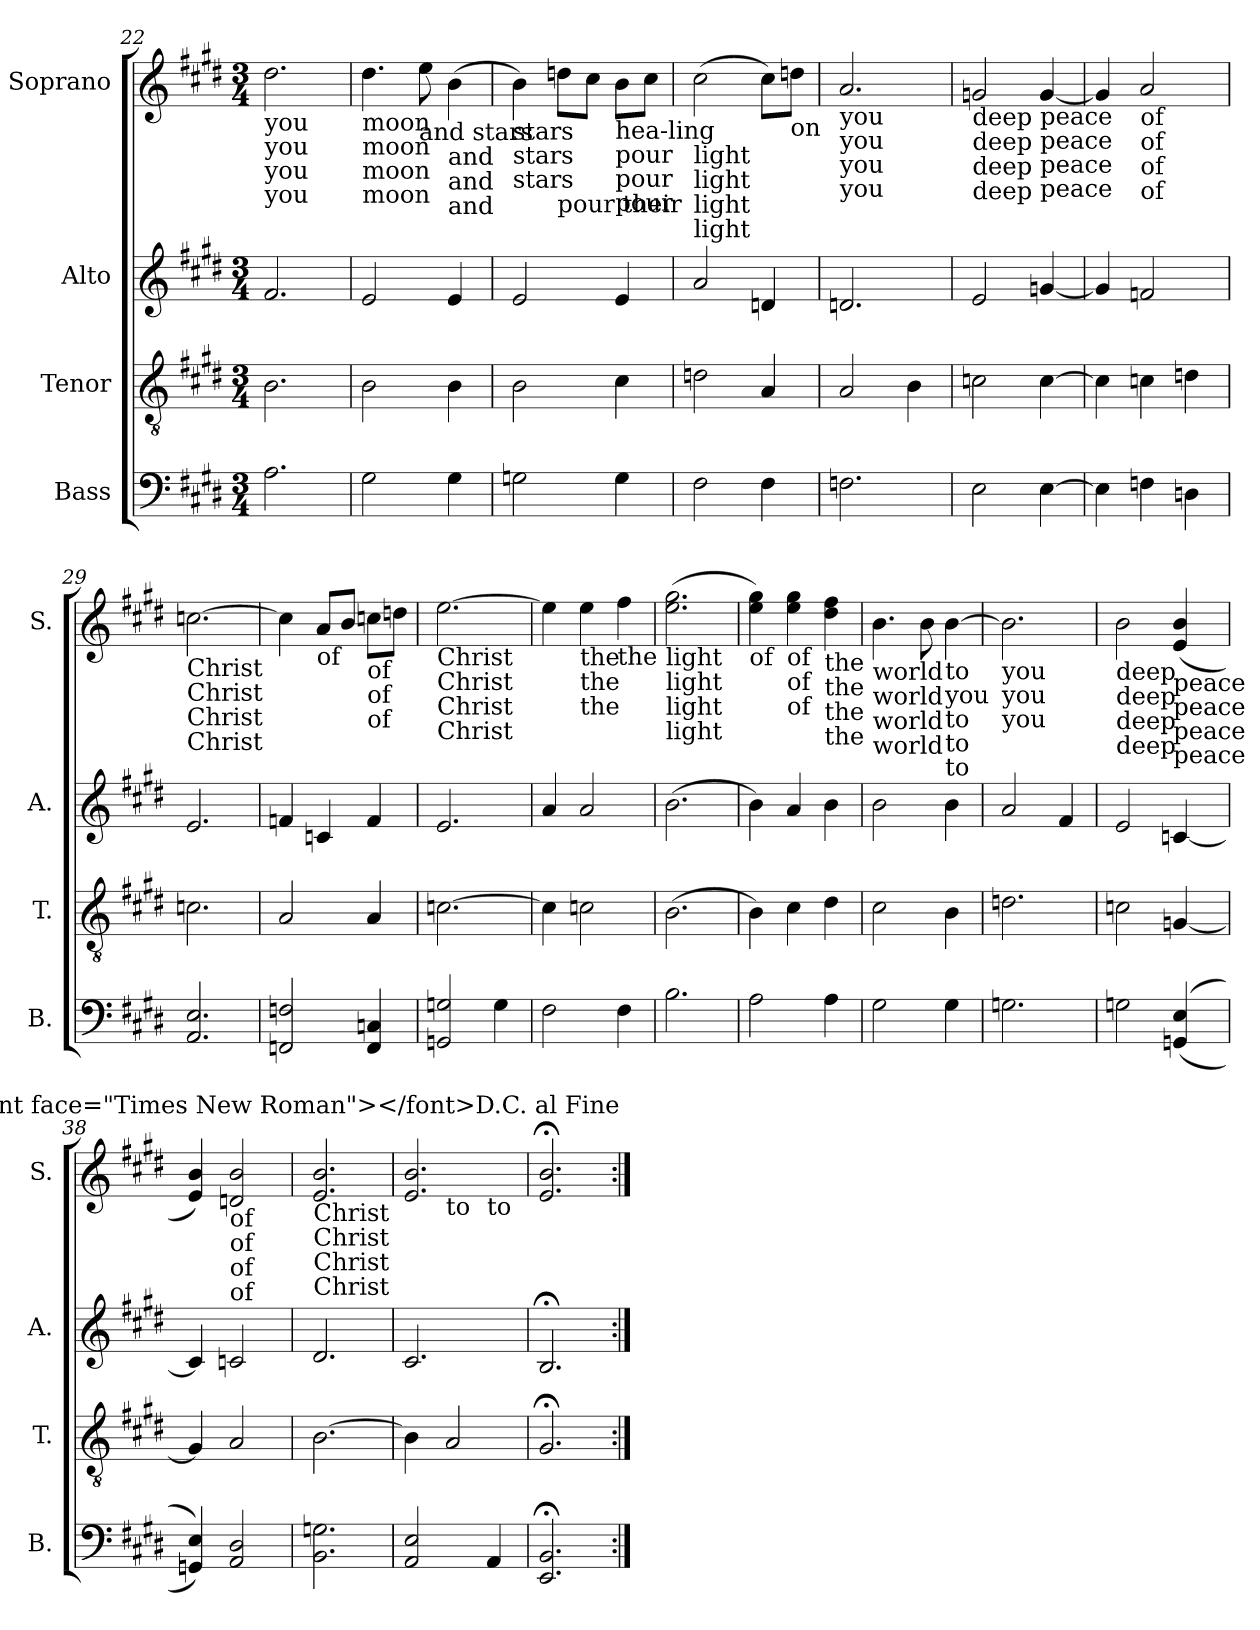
**kern	**kern	**kern	**kern
*part4	*part3	*part2	*part1
*staff4	*staff3	*staff2	*staff1
*I"Bass	*I"Tenor	*I"Alto	*I"Soprano
*I'B.	*I'T.	*I'A.	*I'S.
*clefF4	*clefGv2	*clefG2	*clefG2
*k[f#c#g#d#]	*k[f#c#g#d#]	*k[f#c#g#d#]	*k[f#c#g#d#]
*M3/4	*M3/4	*M3/4	*M3/4
=22	=22	=22	=22
!	!	!	!LO:TX:b:t=you
!	!	!	!LO:TX:b:t=you
!	!	!	!LO:TX:b:t=you
!	!	!	!LO:TX:b:t=you
2.A\	2.B\	2.f#/	2.dd#\
=23	=23	=23	=23
!	!	!	!LO:TX:b:t=moon
!	!	!	!LO:TX:b:t=moon
!	!	!	!LO:TX:b:t=moon
!	!	!	!LO:TX:b:t=moon
2G#\	2B\	2e/	4.dd#\
!	!	!	!LO:TX:b:t=and stars
.	.	.	8ee\
!	!	!	!LO:TX:b:t=and
!	!	!	!LO:TX:b:t=and
!	!	!	!LO:TX:b:t=and
4G#\	4B\	4e/	(>4b\
=24	=24	=24	=24
!	!	!	!LO:TX:b:t=stars
!	!	!	!LO:TX:b:t=stars
!	!	!	!LO:TX:b:t=stars
2Gn\	2B\	2e/	4b\)
!	!	!	!LO:TX:b:t=pour their
.	.	.	8ddn\L
.	.	.	8cc#\J
!	!	!	!LO:TX:b:t=hea-ling
!	!	!	!LO:TX:b:t=pour
!	!	!	!LO:TX:b:t=pour
!	!	!	!LO:TX:b:t=pour
4G\	4c#\	4e/	8b\L
.	.	.	8cc#\J
=25	=25	=25	=25
!	!	!	!LO:TX:b:t=light
!	!	!	!LO:TX:b:t=light
!	!	!	!LO:TX:b:t=light
!	!	!	!LO:TX:b:t=light
2F#\	2dn\	2a/	(>2cc#\
4F#\	4A/	4dn/	8cc#\L)
!	!	!	!LO:TX:b:t=on
.	.	.	8ddn\J
=26	=26	=26	=26
!	!	!	!LO:TX:b:t=you
!	!	!	!LO:TX:b:t=you
!	!	!	!LO:TX:b:t=you
!	!	!	!LO:TX:b:t=you
2.Fn\	2A/	2.dn/	2.a/
.	4B\	.	.
=27	=27	=27	=27
!	!	!	!LO:TX:b:t=deep
!	!	!	!LO:TX:b:t=deep
!	!	!	!LO:TX:b:t=deep
!	!	!	!LO:TX:b:t=deep
2E\	2cn\	2e/	2gn/
!	!	!	!LO:TX:b:t=peace
!	!	!	!LO:TX:b:t=peace
!	!	!	!LO:TX:b:t=peace
!	!	!	!LO:TX:b:t=peace
[4E\	[4c\	[4gn/	[4g/
!!LO:PB:g=z
=28	=28	=28	=28
4E\]	4c\]	4g/]	4g/]
!	!	!	!LO:TX:b:t=of
!	!	!	!LO:TX:b:t=of
!	!	!	!LO:TX:b:t=of
!	!	!	!LO:TX:b:t=of
4Fn\	4cn\	2fn/	2a/
4Dn\	4dn\	.	.
=29	=29	=29	=29
!	!	!	!LO:TX:b:t=Christ
!	!	!	!LO:TX:b:t=Christ
!	!	!	!LO:TX:b:t=Christ
!	!	!	!LO:TX:b:t=Christ
2.AA/ 2.E/	2.cn\	2.e/	[2.ccn\
=30	=30	=30	=30
2FFn/ 2Fn/	2A/	4fn/	4cc\]
!	!	!	!LO:TX:b:t=of
.	.	4cn/	8a/L
.	.	.	8b/J
!	!	!	!LO:TX:b:t=of
!	!	!	!LO:TX:b:t=of
!	!	!	!LO:TX:b:t=of
4FF/ 4Cn/	4A/	4f/	8ccn\L
.	.	.	8ddn\J
=31	=31	=31	=31
!	!	!	!LO:TX:b:t=Christ
!	!	!	!LO:TX:b:t=Christ
!	!	!	!LO:TX:b:t=Christ
!	!	!	!LO:TX:b:t=Christ
2GGn/ 2Gn/	[2.cn\	2.e/	[2.ee\
4G\	.	.	.
=32	=32	=32	=32
2F#\	4c\]	4a/	4ee\]
!	!	!	!LO:TX:b:t=the
!	!	!	!LO:TX:b:t=the
!	!	!	!LO:TX:b:t=the
.	2cn\	2a/	4ee\
!	!	!	!LO:TX:b:t=the
4F#\	.	.	4ff#\
=33	=33	=33	=33
!	!	!	!LO:TX:b:t=light
!	!	!	!LO:TX:b:t=light
!	!	!	!LO:TX:b:t=light
!	!	!	!LO:TX:b:t=light
2.B\	(>2.B\	(>2.b\	(>2.ee\ 2.gg#\
=34	=34	=34	=34
!	!	!	!LO:TX:b:t=of
2A\	4B\)	4b\)	4ee\ 4gg#\)
!	!	!	!LO:TX:b:t=of
!	!	!	!LO:TX:b:t=of
!	!	!	!LO:TX:b:t=of
.	4c#\	4a/	4ee\ 4gg#\
!	!	!	!LO:TX:b:t=the
!	!	!	!LO:TX:b:t=the
!	!	!	!LO:TX:b:t=the
!	!	!	!LO:TX:b:t=the
4A\	4d#\	4b\	4dd#\ 4ff#\
!!LO:LB:g=z
=35	=35	=35	=35
!	!	!	!LO:TX:b:t=world
!	!	!	!LO:TX:b:t=world
!	!	!	!LO:TX:b:t=world
!	!	!	!LO:TX:b:t=world
2G#\	2c#\	2b\	4.b\
.	.	.	8b\
!	!	!	!LO:TX:b:t=to
!	!	!	!LO:TX:b:t=you
!	!	!	!LO:TX:b:t=to
!	!	!	!LO:TX:b:t=to
!	!	!	!LO:TX:b:t=to
4G#\	4B\	4b\	[4b\
=36	=36	=36	=36
!	!	!	!LO:TX:b:t=you
!	!	!	!LO:TX:b:t=you
!	!	!	!LO:TX:b:t=you
2.Gn\	2.dn\	2a/	2.b\]
.	.	4f#/	.
=37	=37	=37	=37
!	!	!	!LO:TX:b:t=deep
!	!	!	!LO:TX:b:t=deep
!	!	!	!LO:TX:b:t=deep
!	!	!	!LO:TX:b:t=deep
2Gn\	2cn\	2e/	2b\
!	!	!	!LO:TX:b:t=peace
!	!	!	!LO:TX:b:t=peace
!	!	!	!LO:TX:b:t=peace
!	!	!	!LO:TX:b:t=peace
(<(<4GGn/ 4E/	[4Gn/	[4cn/	(<4e/ 4b/
=38	=38	=38	=38
4GGn/ 4E/))	4G/]	4c/]	4e/ 4b/)
!	!	!	!LO:TX:b:t=of
!	!	!	!LO:TX:b:t=of
!	!	!	!LO:TX:b:t=of
!	!	!	!LO:TX:b:t=of
2AA/ 2D#/	2A/	2cn/	2dn/ 2b/
=39	=39	=39	=39
!	!	!	!LO:TX:b:t=Christ
!	!	!	!LO:TX:b:t=Christ
!	!	!	!LO:TX:b:t=Christ
!	!	!	!LO:TX:b:t=Christ
2.BB\ 2.Gn\	[2.B\	2.d#/	2.e/ 2.b/
=40	=40	=40	=40
!	!	!	!LO:TX:b:t=to
!	!	!	!LO:TX:b:t=to
*	*	*	*^
*	*	*	*	*^
2AA/ 2E/	4B\]	2.c#/	2.e/ 2.b/	4ryy	2ryy
!	!	!	!	!LO:TX:b:t=to	!
.	2A/	.	.	2ryy	.
!	!	!	!	!	!LO:TX:b:t=to
4AA/	.	.	.	.	4ryy
=41	=41	=41	=41	=41	=41
!	!	!	!LO:TX:b:t=you	!	!
!	!	!	!LO:TX:b:t=you	!	!
!	!	!	!LO:TX:b:t=you	!	!
!	!	!	!LO:TX:b:t=you	!	!
*	*	*	*v	*v	*v
2.EE/;< 2.BB/;<	2.G#;</	2.B;</	2.e/;< 2.b/;<
!	!	!	!LO:TX:a:t=<font face="Times New Roman"></font>D.C. al Fine
=:|!	=:|!	=:|!	=:|!
*-	*-	*-	*-
